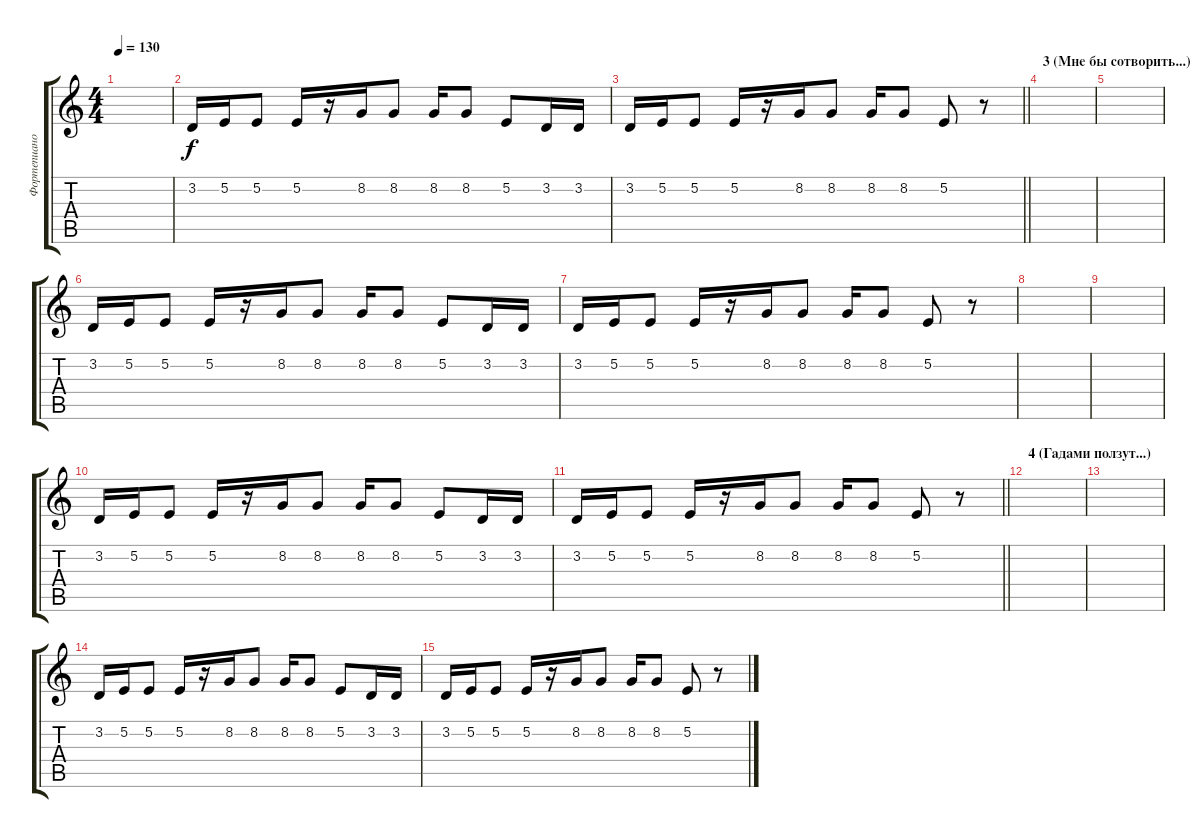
\track ("Фортепиано 1" "Фортепиано") {instrument electricgrandpiano}
\staff {score tabs}
\tuning (E4 B3 G3 D3 A2 E2) {hide}
\ts (4 4)
\tempo 130
\clef g2
\ks c
|
3.2.16 5.2.16 5.2.8 5.2.16 r.16 8.2.16 8.2.8 8.2.16 8.2.8 5.2.8 3.2.16 3.2.16 |
\barLineRight lightlight
3.2.16 5.2.16 5.2.8 5.2.16 r.16 8.2.16 8.2.8 8.2.16 8.2.8 5.2.8 r.8 |
\section ("" "3 (Мне бы сотворить...)")
|
|
3.2.16 5.2.16 5.2.8 5.2.16 r.16 8.2.16 8.2.8 8.2.16 8.2.8 5.2.8 3.2.16 3.2.16 |
3.2.16 5.2.16 5.2.8 5.2.16 r.16 8.2.16 8.2.8 8.2.16 8.2.8 5.2.8 r.8 |
|
|
3.2.16 5.2.16 5.2.8 5.2.16 r.16 8.2.16 8.2.8 8.2.16 8.2.8 5.2.8 3.2.16 3.2.16 |
\barLineRight lightlight
3.2.16 5.2.16 5.2.8 5.2.16 r.16 8.2.16 8.2.8 8.2.16 8.2.8 5.2.8 r.8 |
\section ("" "4 (Гадами ползут...)")
|
|
3.2.16 5.2.16 5.2.8 5.2.16 r.16 8.2.16 8.2.8 8.2.16 8.2.8 5.2.8 3.2.16 3.2.16 |
3.2.16 5.2.16 5.2.8 5.2.16 r.16 8.2.16 8.2.8 8.2.16 8.2.8 5.2.8 r.8
